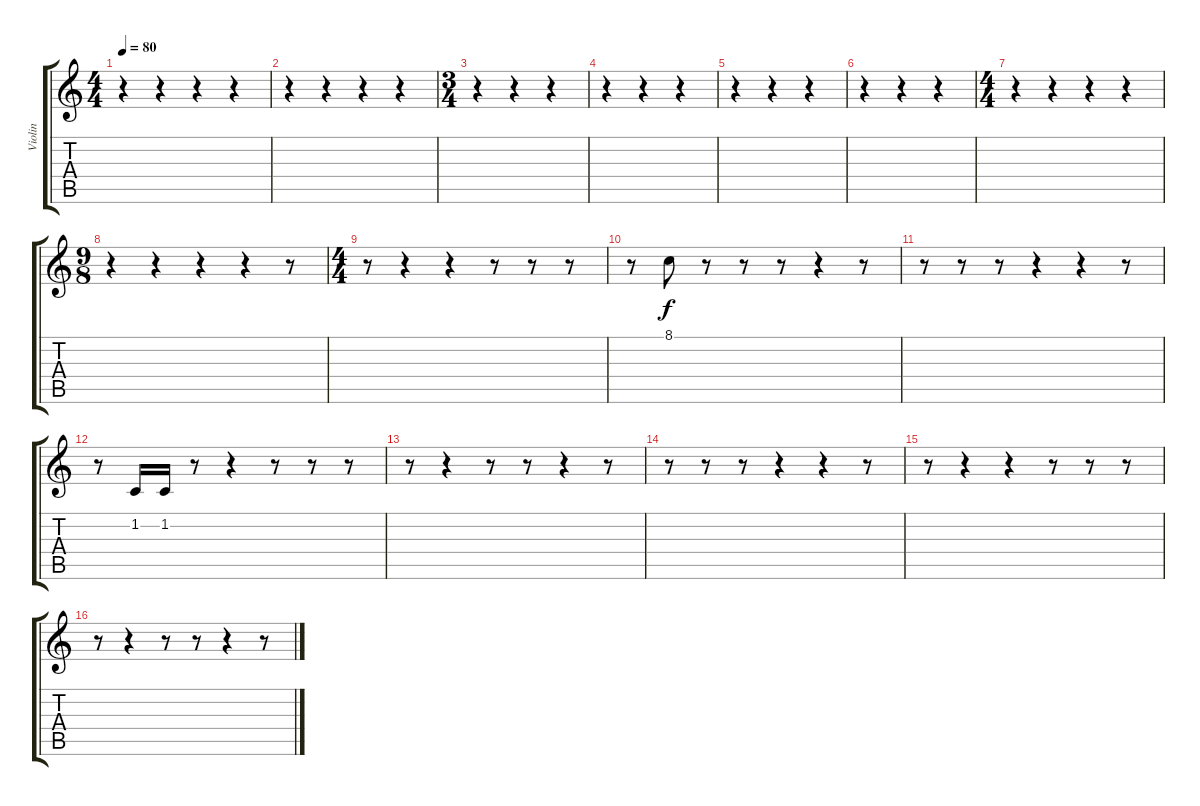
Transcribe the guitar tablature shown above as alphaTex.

\track ("Violin        " "Violin    ") {instrument violin}
\staff {score tabs}
\tuning (E4 B3 G3 D3 A2 E2) {hide}
\ts (4 4)
\tempo 80
\clef g2
\ks c
r.4{dy f} r.4 r.4 r.4 |
r.4 r.4 r.4 r.4 |
\ts (3 4)
r.4 r.4 r.4 |
r.4 r.4 r.4 |
r.4 r.4 r.4 |
r.4 r.4 r.4 |
\ts (4 4)
r.4 r.4 r.4 r.4 |
\ts (9 8)
r.4 r.4 r.4 r.4 r.8 |
\ts (4 4)
r.8 r.4 r.4 r.8 r.8 r.8 |
r.8 8.1.8 r.8 r.8 r.8 r.4 r.8 |
r.8 r.8 r.8 r.4 r.4 r.8 |
r.8 1.2.16 1.2.16 r.8 r.4 r.8 r.8 r.8 |
r.8 r.4 r.8 r.8 r.4 r.8 |
r.8 r.8 r.8 r.4 r.4 r.8 |
r.8 r.4 r.4 r.8 r.8 r.8 |
r.8 r.4 r.8 r.8 r.4 r.8
